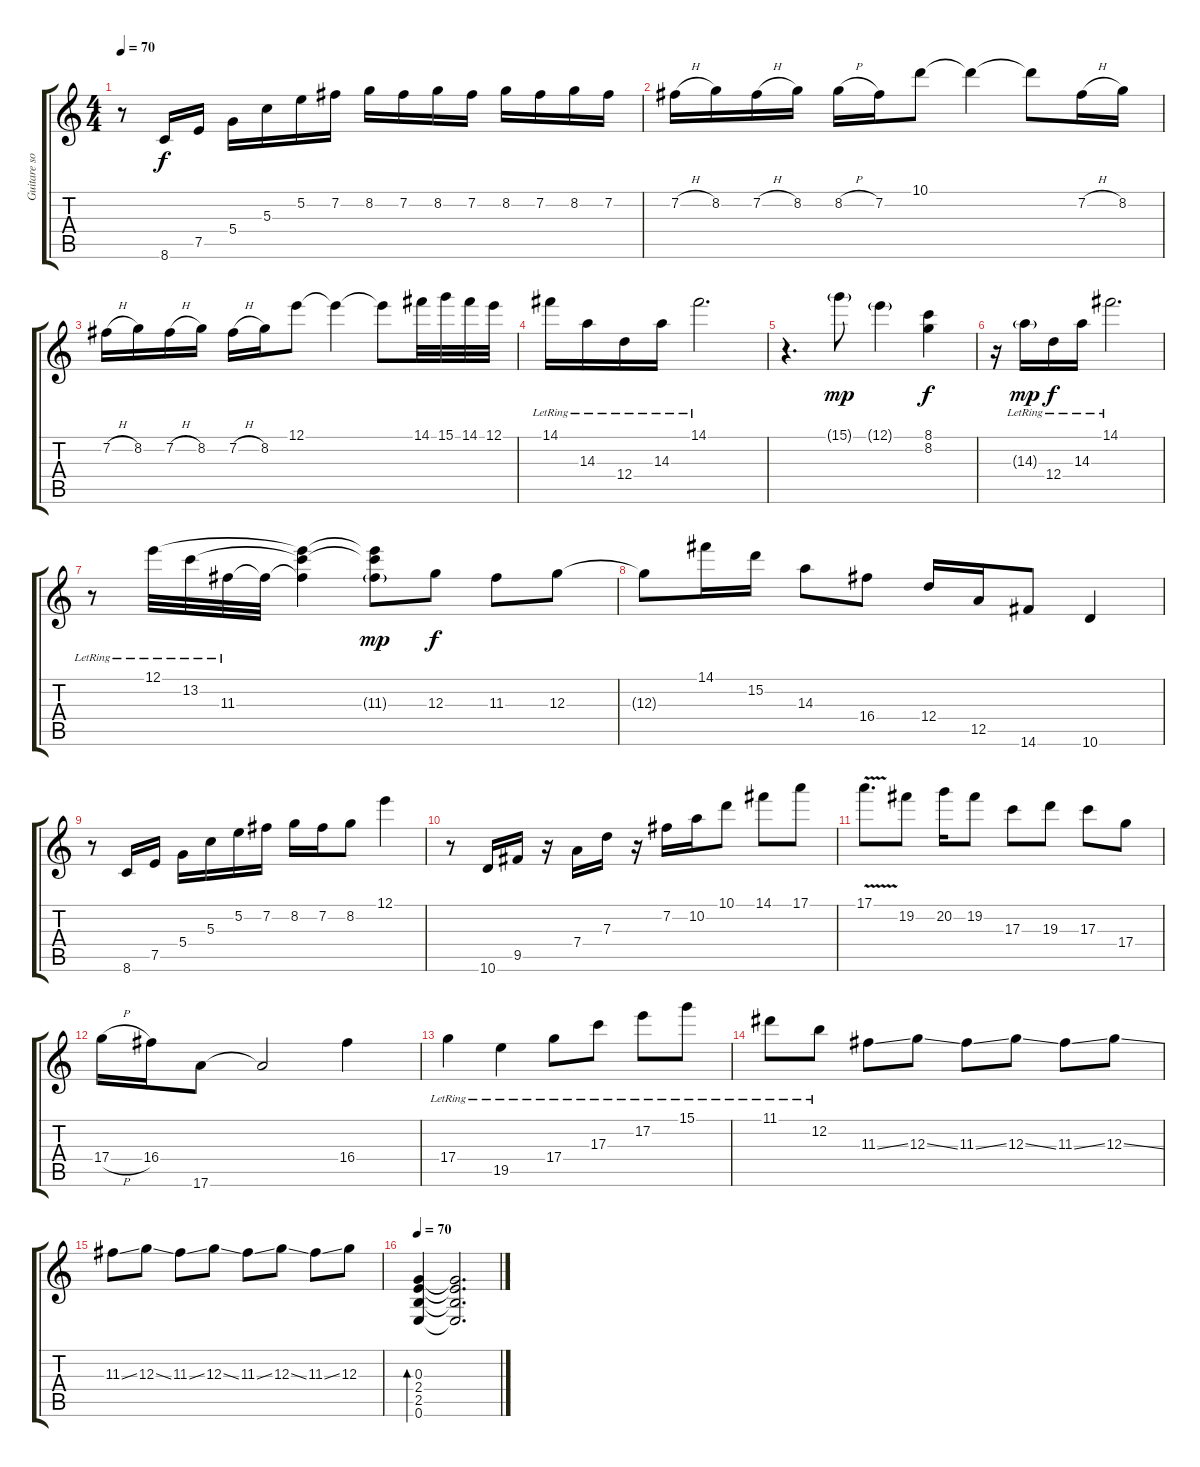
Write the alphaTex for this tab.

\track ("Guitare solo et fin" "Guitare so") {instrument electricguitarjazz}
\staff {score tabs}
\tuning (E4 B3 G3 D3 A2 E2) {hide}
\ts (4 4)
\tempo 70
\clef g2
\ks c
r.8{dy f} 8.6.16 7.5.16 5.4.16 5.3.16 5.2.16 7.2.16 8.2.16 7.2.16 8.2.16 7.2.16 8.2.16 7.2.16 8.2.16 7.2.16 |
7.2{h}.16 8.2.16 7.2{h}.16 8.2.16 8.2{h}.16 7.2.16 10.1.8 10.1{t}.4 10.1{t}.8 7.2{h}.16 8.2.16 |
7.2{h}.16 8.2.16 7.2{h}.16 8.2.16 7.2{h}.16 8.2.16 12.1.8 12.1{t}.4 12.1{t}.8 14.1.32 15.1.32 14.1.32 12.1.32 |
14.1{lr}.16 14.3{lr}.16 12.4{lr}.16 14.3{lr}.16 14.1{lr}.2{d} |
r.4{d} 15.1{g}.8{dy mp} 12.1{g}.4 (8.1 8.2).4{dy f} |
r.16 14.3{g lr}.16{dy mp} 12.4{lr}.16{dy f} 14.3{lr}.16 14.1{lr}.2{d} |
r.8 12.1{lr}.32 13.2{lr}.32 11.3{lr}.32 11.3{t}.32 (12.1{t} 13.2{t} 11.3{t}).4 (12.1{t} 13.2{t} 11.3{g}).8{dy mp} 12.3.8{dy f} 11.3.8 12.3.8 |
12.3{t}.8 14.1.16 15.2.16 14.3.8 16.4.8 12.4.16 12.5.16 14.6.8 10.6.4 |
r.8 8.6.16 7.5.16 5.4.16 5.3.16 5.2.16 7.2.16 8.2.16 7.2.16 8.2.8 12.1.4 |
r.8 10.6.16 9.5.16 r.16 7.4.16 7.3.16 r.16 7.2.16 10.2.16 10.1.8 14.1.8 17.1.8 |
17.1{v}.8{d} 19.2.8 20.2.16 19.2.8 17.3.8 19.3.8 17.3.8 17.4.8 |
17.4{h}.16 16.4.16 17.6.8 17.6{t}.2 16.4.4 |
17.4{lr}.4 19.5{lr}.4 17.4{lr}.8 17.3{lr}.8 17.2{lr}.8 15.1{lr}.8 |
11.1{lr}.8 12.2{lr}.8 11.3{ss}.8 12.3{ss}.8 11.3{ss}.8 12.3{ss}.8 11.3{ss}.8 12.3{ss}.8 |
11.3{ss}.8 12.3{ss}.8 11.3{ss}.8 12.3{ss}.8 11.3{ss}.8 12.3{ss}.8 11.3{ss}.8 12.3.8 |
\tempo 70
(0.3 2.4 2.5 0.6).4{bd 240 volume 16 instrument overdrivenguitar} (0.3{t} 2.4{t} 2.5{t} 0.6{t}).2{d volume 0}
